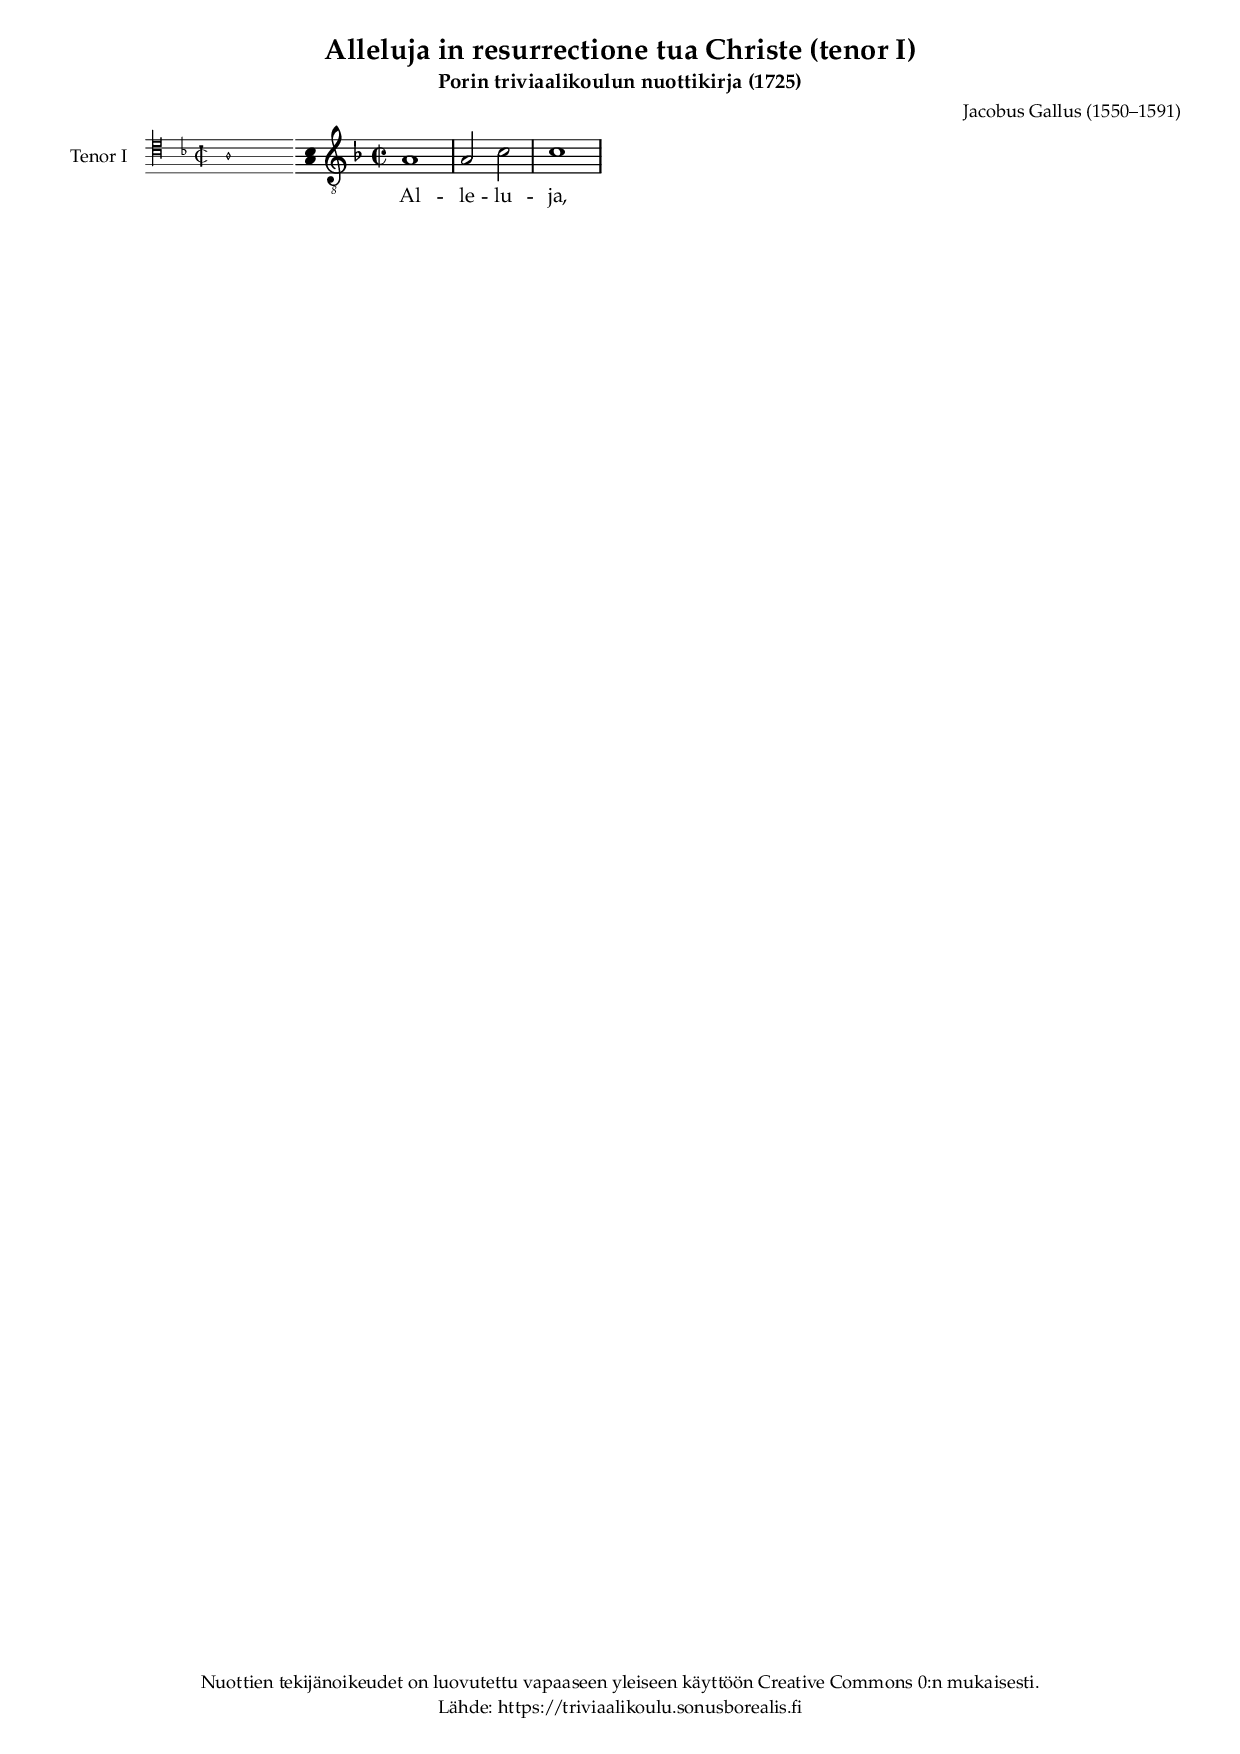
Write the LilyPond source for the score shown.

\version "2.19.49"
\include "suomi.ly"


\include "alleluja-in-resurrectione-tua-christe.header.ily"
stanzaOneLyricsChoirOne = \lyricmode {
    Al -- le -- lu -- ja, al -- le -- lu -- ja, 
    al -- le -- lu -- ja, al -- le -- lu -- ja, 
    al -- le -- lu -- ja __ _ _ _ _
    In re -- sur -- rec -- ti -- o -- ne tu -- a,
    Chris -- te, al -- le -- lu -- ja,

    al -- le -- lu -- ja, al -- le -- lu -- ja, 
    al -- le -- lu -- ja, al -- le -- lu -- ja, 
    al -- le -- lu -- ja.

    Sur -- re -- xit Do -- mi -- nus de
    se -- pul -- cro, al -- le -- lu -- ja, 
    al -- le -- lu -- ja, al -- le -- lu -- ja.

    Al -- le -- lu -- ja, al -- le -- lu -- ja, 
    al -- le -- lu -- ja.

    Ga -- vi -- si sunt di -- sci -- pu -- li,
    al -- le -- lu -- ja, al -- le -- lu -- ja, 
    al -- le -- lu -- ja, 

    al -- le -- lu -- ja, __ _ _ _ _
    al -- le -- lu -- ja, __ _ _ _ _
    al -- le -- lu -- ja, __ _ _ _ _
    al -- le -- lu -- ja.
}

stanzaOneLyricsChoirOneAlto = \lyricmode {
    Al -- le -- lu -- ja, al -- le -- lu -- ja, 
    al -- le -- lu -- ja, al -- le -- lu -- ja, 
    al -- le -- lu -- ja 
    In re -- sur -- rec -- ti -- o -- ne tu -- a,
    Chris -- te, al -- le -- lu -- ja,

    al -- le -- lu -- ja, al -- le -- lu -- ja, 
    al -- le -- lu -- ja, al -- le -- lu -- ja, 
    al -- le -- lu -- ja.

    Sur -- re -- xit Do -- mi -- nus de
    se -- pul -- cro, al -- le -- lu -- ja, 
    al -- le -- lu -- ja, al -- le -- lu -- ja.

    Al -- le -- lu -- ja, al -- le -- lu -- ja, 
    al -- le -- lu -- ja.

    Ga -- vi -- si sunt di -- sci -- pu -- li,
    al -- le -- lu -- ja, al -- le -- lu -- ja, 
    al -- le -- lu -- ja, 

    al -- le -- lu -- ja, 
    al -- le -- lu -- ja, 
    al -- le -- lu -- ja, 
    al -- le -- lu -- ja.
}

stanzaOneLyricsChoirOneBass = \lyricmode {
    Al -- le -- lu -- ja, al -- le -- lu -- ja, 
    al -- le -- lu -- ja, al -- le -- lu -- ja, 
    al -- le -- lu -- ja 
    In re -- sur -- rec -- ti -- o -- ne tu -- a,
    Chris -- te, al -- le -- lu -- ja,

    al -- le -- lu -- ja, al -- le -- lu -- ja, 
    al -- le -- lu -- ja, al -- le -- lu -- ja, 
    al -- le -- lu -- ja.

    Sur -- re -- xit Do -- mi -- nus de
    se -- pul -- cro, al -- le -- lu -- ja, 
    al -- le -- lu -- ja, al -- le -- lu -- ja.

    Al -- le -- lu -- ja, al -- le -- lu -- ja, 
    al -- le -- lu -- ja.

    Ga -- vi -- si sunt di -- sci -- pu -- li,
    al -- le -- lu -- ja, al -- le -- lu -- ja, 
    al -- le -- lu -- ja, 

    al -- le -- lu -- ja, __ _ _ _ _
    al -- le -- lu -- ja, __ _ _ _ _
    al -- le -- lu -- ja, __ _ _ _ _
    al -- le -- lu -- ja.
}



stanzaOneLyricsChoirTwo = \lyricmode {
    Al -- le -- lu -- ja, al -- le -- lu -- ja, 
    al -- le -- lu -- ja, al -- le -- lu -- ja, 
    al -- le -- lu -- ja.

    coe -- lum et ter -- ra lae -- ten -- tur,
    al -- le -- lu -- ja, al -- le -- lu -- ja,
    al -- le -- lu -- ja, al -- le -- lu -- ja,
    al -- le -- lu -- ja, al -- le -- lu -- ja.

    Qui pro no -- bis pe -- pen -- dit in li -- gno,
    al -- le -- lu -- ja, al -- le -- lu -- ja,
    al -- le -- lu -- ja, al -- le -- lu -- ja,
    al -- le -- lu -- ja.

    Vi -- so Do -- mi -- no, al -- le -- lu -- ja,
    al -- le -- lu -- ja, al -- le -- lu -- ja,
    al -- le -- lu -- ja, __ _ _ _ _
    al -- le -- lu -- ja, __ _ _ _ _
    al -- le -- lu -- ja. __ _ _ _ _ _ _
}

stanzaOneLyricsChoirTwoBass = \lyricmode {
    Al -- le -- lu -- ja, al -- le -- lu -- ja, 
    al -- le -- lu -- ja, al -- le -- lu -- ja, 
    al -- le -- lu -- ja.

    coe -- lum et ter -- ra lae -- ten -- tur,
    al -- le -- lu -- ja, al -- le -- lu -- ja,
    al -- le -- lu -- ja, al -- le -- lu -- ja,
    al -- le -- lu -- ja, al -- le -- lu -- ja.

    Qui pro no -- bis pe -- pen -- dit in li -- gno,
    al -- le -- lu -- ja, al -- le -- lu -- ja,
    al -- le -- lu -- ja, al -- le -- lu -- ja,
    al -- le -- lu -- ja.

    Vi -- so Do -- mi -- no, al -- le -- lu -- ja,
    al -- le -- lu -- ja, al -- le -- lu -- ja,
    al -- le -- lu -- ja, __ _ _ _ _
    al -- le -- lu -- ja, __ _ _ _ _
    al -- le -- lu -- ja.
}



% First choir

TenoreOneMusic = \relative c' {
	\set Staff.instrumentName = #"Tenor I"
	\set Staff.shortInstrumentName = "T I"

	\incipit { \clef "mensural-c4" \key f \major \time 2/2 a1 }

	\clef "treble_8"
	a1 | a2 c | c1 |
}


\header {
  title = "Alleluja in resurrectione tua Christe (tenor I)"
}


\score {
  \new StaffGroup = choirOneStaff <<
    \new Staff <<
      \new Voice = "Tenore" {
        \global
        \TenoreOneMusic
      }
      \new Lyrics \lyricsto "Tenore" {
       \stanzaOneLyricsChoirOneAlto
      }
    >>
  >>

  \midi {
    \tempo 2 = 90
  }
  \layout {
    \context {
      \Staff
      \consists "Ambitus_engraver"
		
    }
    indent = 4\cm
    incipit-width = 2.5\cm
    \context {
     \Score
     \override VerticalAxisGroup.remove-first = ##t
    }
  }
}
